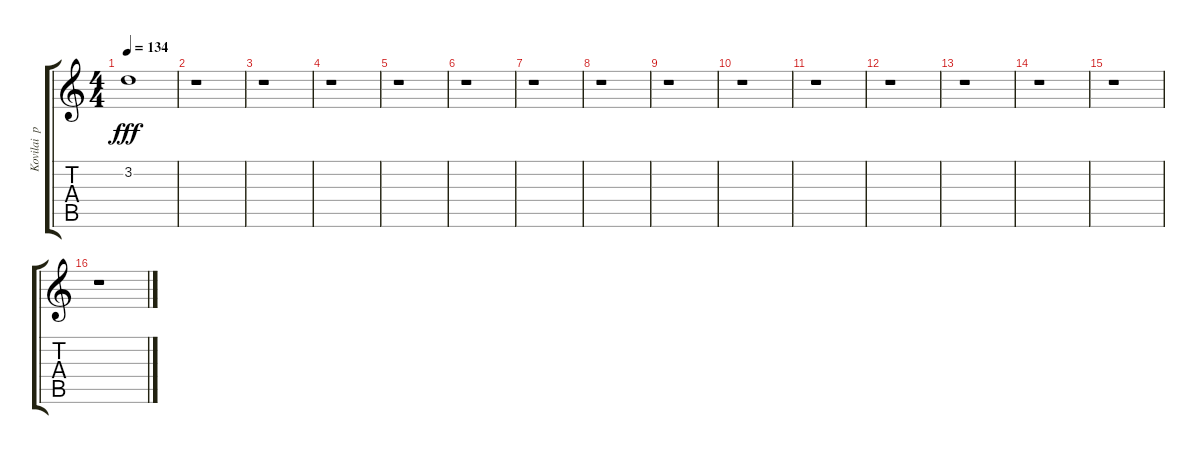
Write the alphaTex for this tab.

\track ("Kovilai  po tihonechky:" "Kovilai  p") {instrument overdrivenguitar}
\staff {score tabs}
\tuning (E4 B3 G3 D3 A2 E2) {hide}
\ts (4 4)
\tempo 134
\clef g2
\ks c
3.2.1{dy fff} |
r.1 |
r.1 |
r.1 |
r.1 |
r.1 |
r.1 |
r.1 |
r.1 |
r.1 |
r.1 |
r.1 |
r.1 |
r.1 |
r.1 |
r.1
